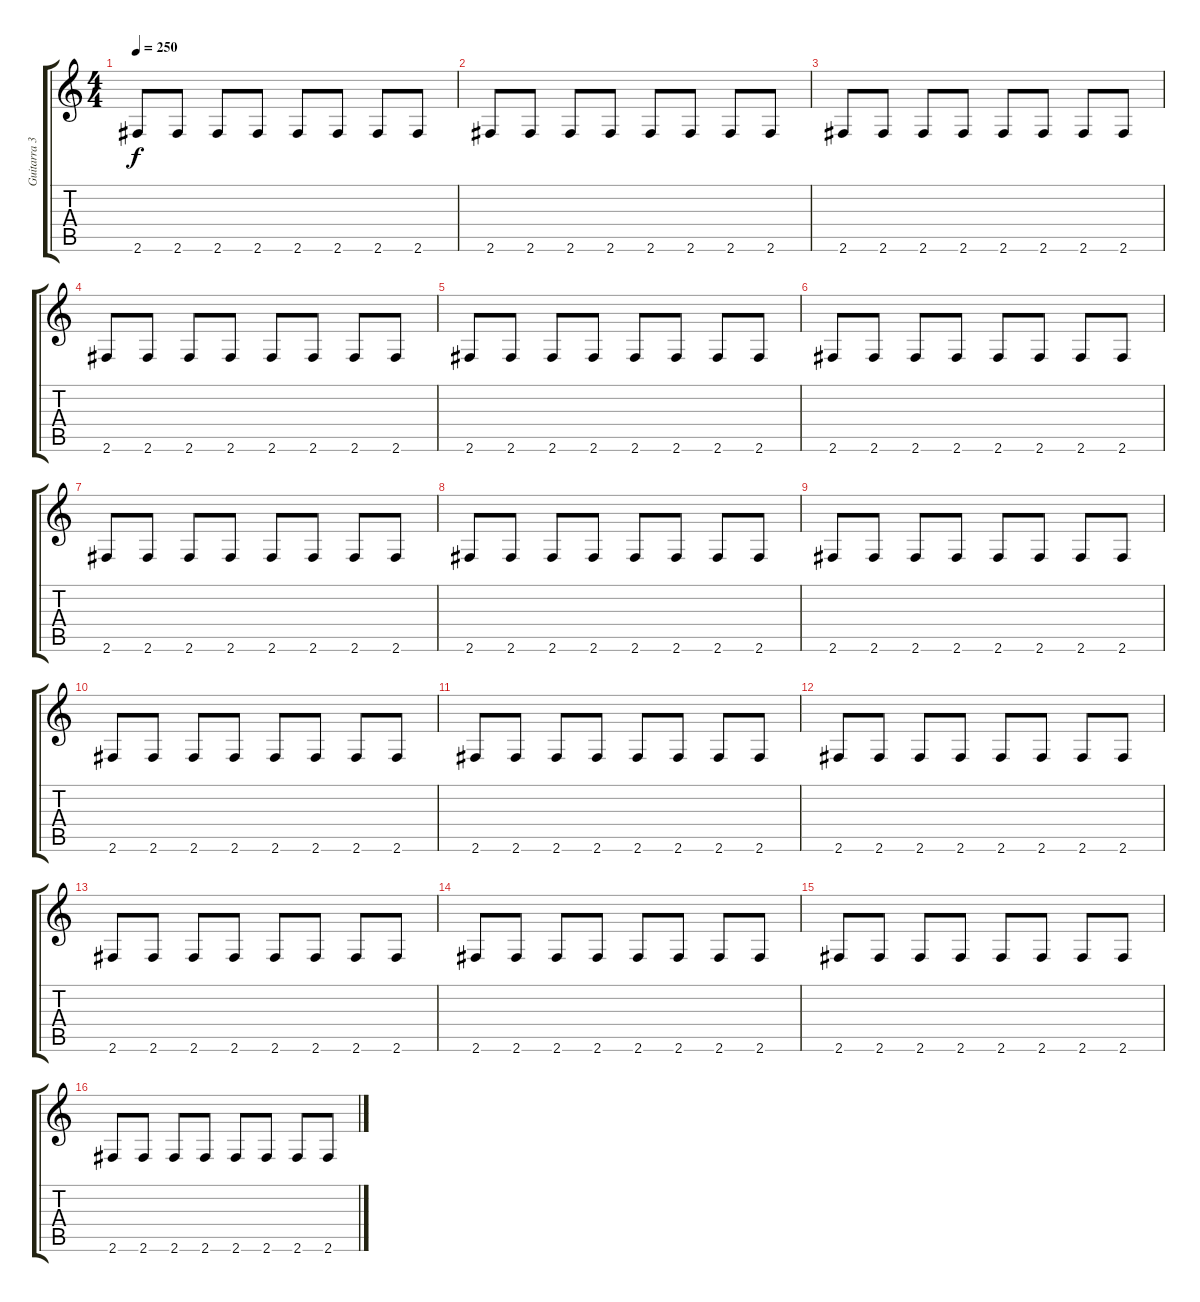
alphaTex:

\track ("Guitarra 3" "Guitarra 3") {instrument acousticguitarnylon}
\staff {score tabs}
\tuning (E4 B3 G3 D3 A2 E2) {hide}
\ts (4 4)
\tempo 250
\clef g2
\ks c
2.6.8{dy f} 2.6.8 2.6.8 2.6.8 2.6.8 2.6.8 2.6.8 2.6.8 |
2.6.8 2.6.8 2.6.8 2.6.8 2.6.8 2.6.8 2.6.8 2.6.8 |
2.6.8 2.6.8 2.6.8 2.6.8 2.6.8 2.6.8 2.6.8 2.6.8 |
2.6.8 2.6.8 2.6.8 2.6.8 2.6.8 2.6.8 2.6.8 2.6.8 |
2.6.8 2.6.8 2.6.8 2.6.8 2.6.8 2.6.8 2.6.8 2.6.8 |
2.6.8 2.6.8 2.6.8 2.6.8 2.6.8 2.6.8 2.6.8 2.6.8 |
2.6.8 2.6.8 2.6.8 2.6.8 2.6.8 2.6.8 2.6.8 2.6.8 |
2.6.8 2.6.8 2.6.8 2.6.8 2.6.8 2.6.8 2.6.8 2.6.8 |
2.6.8 2.6.8 2.6.8 2.6.8 2.6.8 2.6.8 2.6.8 2.6.8 |
2.6.8 2.6.8 2.6.8 2.6.8 2.6.8 2.6.8 2.6.8 2.6.8 |
2.6.8 2.6.8 2.6.8 2.6.8 2.6.8 2.6.8 2.6.8 2.6.8 |
2.6.8 2.6.8 2.6.8 2.6.8 2.6.8 2.6.8 2.6.8 2.6.8 |
2.6.8 2.6.8 2.6.8 2.6.8 2.6.8 2.6.8 2.6.8 2.6.8 |
2.6.8 2.6.8 2.6.8 2.6.8 2.6.8 2.6.8 2.6.8 2.6.8 |
2.6.8 2.6.8 2.6.8 2.6.8 2.6.8 2.6.8 2.6.8 2.6.8 |
2.6.8 2.6.8 2.6.8 2.6.8 2.6.8 2.6.8 2.6.8 2.6.8
